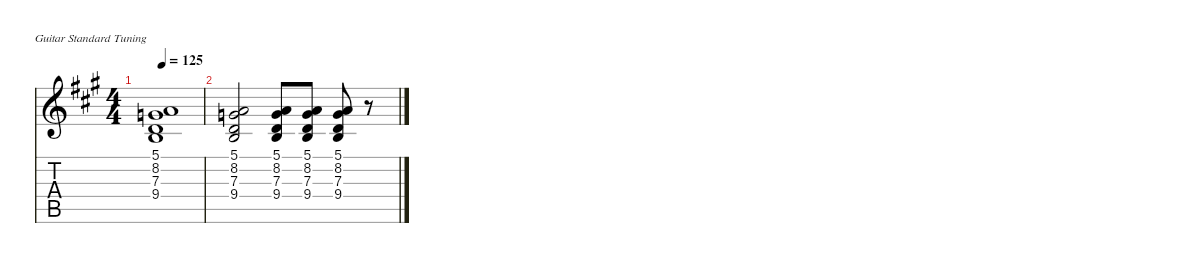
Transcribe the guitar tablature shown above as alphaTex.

\defaultSystemsLayout 4
\hideDynamics
\bracketExtendMode nobrackets
\singleTrackTrackNamePolicy hidden
\multiTrackTrackNamePolicy hidden
\otherSystemsTrackNameOrientation horizontal
\track ("Piano" "el.pno.") {instrument electricpiano1}
\staff {score tabs}
\tuning (E4 B3 G3 D3 A2 E2)
\ts (4 4)
\tempo 125
\clef g2
\ks a
(5.1{acc forcenatural} 8.2{acc forcenatural} 7.3{acc forcenatural} 9.4{acc forcenatural}).1{dy f beam Up} |
(5.1{acc forcenatural} 8.2{acc forcenatural} 7.3{acc forcenatural} 9.4{acc forcenatural}).2{beam Up} (5.1{acc forcenatural} 8.2{acc forcenatural} 7.3{acc forcenatural} 9.4{acc forcenatural}).8{beam Up} (5.1{acc forcenatural} 8.2{acc forcenatural} 7.3{acc forcenatural} 9.4{acc forcenatural}).8{beam Up} (5.1{acc forcenatural} 8.2{acc forcenatural} 7.3{acc forcenatural} 9.4{acc forcenatural}).8{beam Up} r.8{beam Up}
